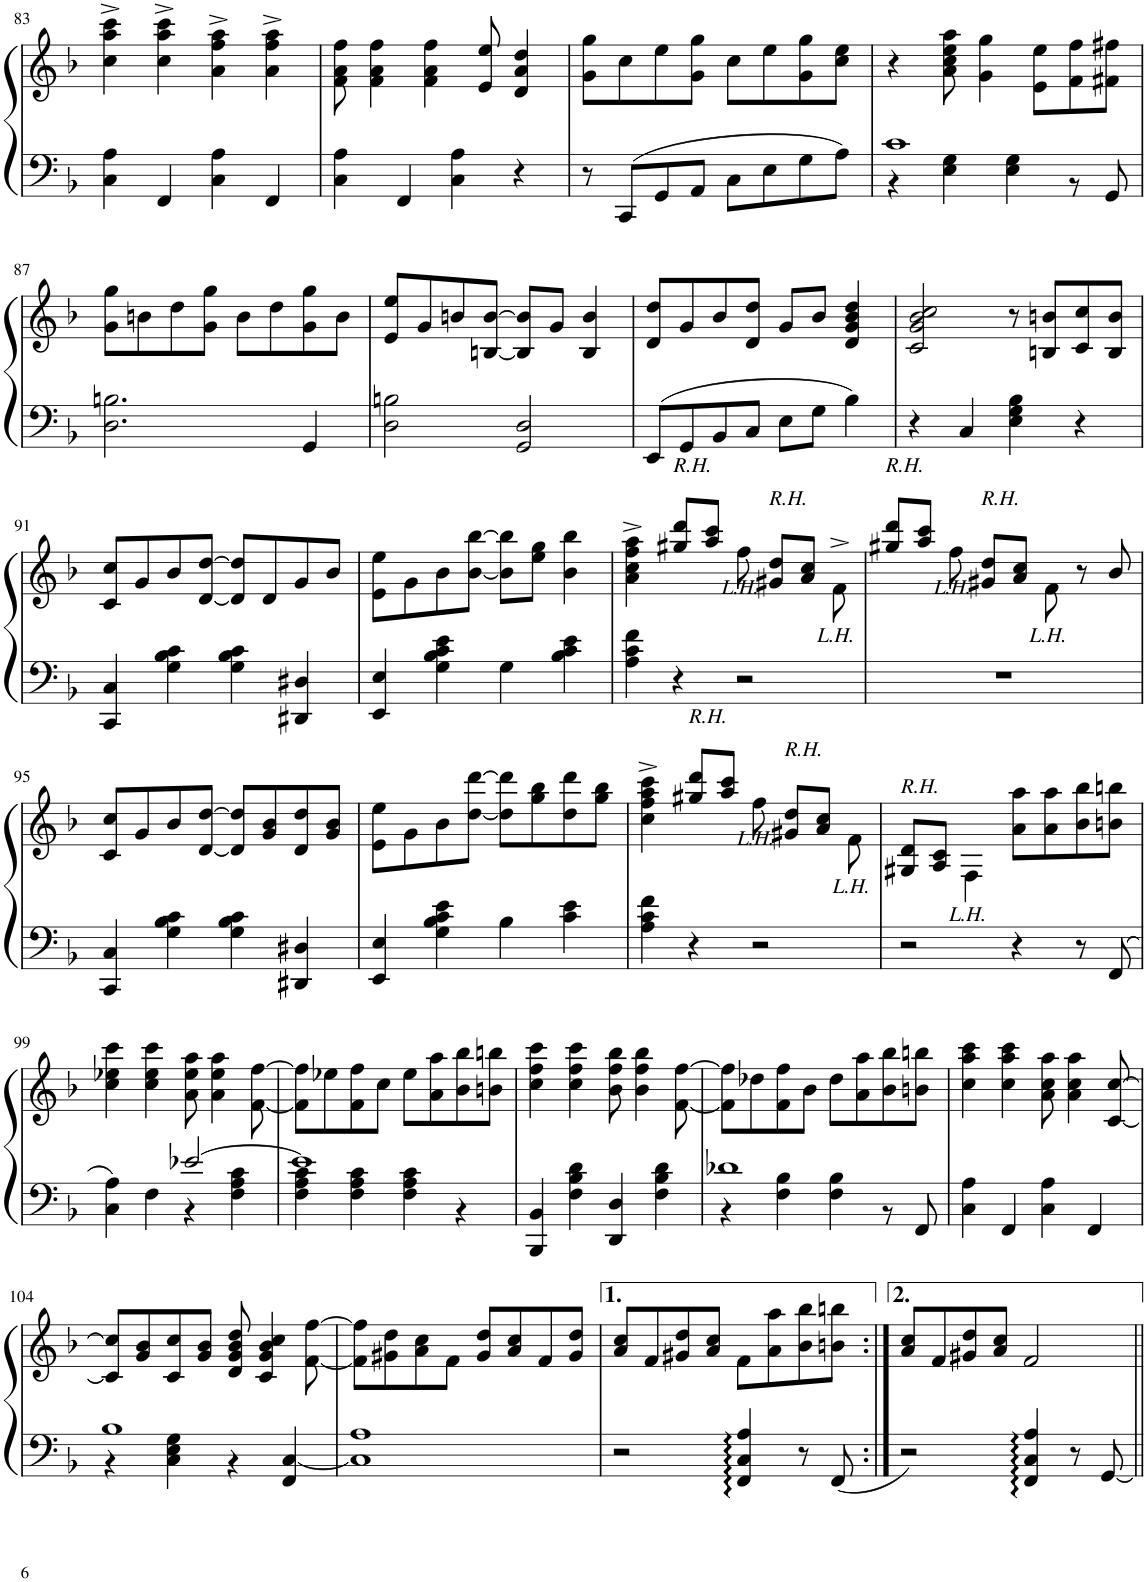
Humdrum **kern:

**kern	**kern
*part1	*part1
*staff2	*staff1
*I"Piano	*
*I'Pno.	*
!!LO:PB:g=z
*clefF4	*clefG2
*k[b-]	*k[b-]
*M2/2	*M2/2
*met(c|)	*met(c|)
=83	=83
4C\ 4A\	4cc\^ 4aa\^ 4ccc\^
4FF/	4cc\^ 4aa\^ 4ccc\^
4C\ 4A\	4a\^ 4ff\^ 4aa\^
4FF/	4a\^ 4ff\^ 4aa\^
=84	=84
4C\ 4A\	8f\ 8a\ 8ff\
.	4f\ 4a\ 4ff\
4FF/	.
.	4f\ 4a\ 4ff\
4C\ 4A\	.
.	8e/ 8ee/
4r	4d/ 4a/ 4dd/
=85	=85
8r	8g\ 8gg\L
8CC/L	8cc\
8GG/	8ee\
8AA/J	8g\ 8gg\J
8C\L	8cc\L
8E\	8ee\
8G\	8g\ 8gg\
8A\J	8cc\ 8ee\J
=86	=86
*^	*
1c	4r	4r
.	4E\ 4G\	8a\ 8cc\ 8ee\ 8aa\
.	.	4g\ 4gg\
.	4E\ 4G\	.
.	.	8e\ 8ee\L
.	8r	8f\ 8ff\
.	8GG/	8f#X\ 8ff#X\J
*v	*v	*
!!LO:LB:g=z
=87	=87
2.D\ 2.Bn\	8g\ 8gg\L
.	8bn\
.	8dd\
.	8g\ 8gg\J
.	8b\L
.	8dd\
4GG/	8g\ 8gg\
.	8b\J
=88	=88
2D\ 2Bn\	8e/ 8ee/L
.	8g/
.	8bn/
.	[8Bn/ [8b/J
2GG/ 2D/	8B/] 8b/]L
.	8g/J
.	4B/ 4b/
=89	=89
8EE/L	8d/ 8dd/L
8GG/	8g/
8BB-/	8b-/
8C/J	8d/ 8dd/J
8E\L	8g/L
8G\J	8b-/J
4B-\	4d/ 4g/ 4b-/ 4dd/
=90	=90
4r	2c/ 2g/ 2b-/ 2cc/
4C/	.
4E\ 4G\ 4B-\	8r
.	8Bn/ 8bn/L
4r	8c/ 8cc/
.	8B/ 8b/J
!!LO:LB:g=z
=91	=91
4CC/ 4C/	8c/ 8cc/L
.	8g/
4G\ 4B-\ 4c\	8b-/
.	[8d/ [8dd/J
4G\ 4B-\ 4c\	8d/] 8dd/]L
.	8d/
4DD#X/ 4D#X/	8g/
.	8b-/J
=92	=92
4EE/ 4E/	8e\ 8ee\L
.	8g\
4G\ 4B-\ 4c\ 4e\	8b-\
.	[8b-\ [8bb-\J
4G\	8b-\] 8bb-\]L
.	8ee\ 8gg\J
4B-\ 4c\ 4e\	4b-\ 4bb-\
=93	=93
4A\ 4c\ 4f\	4a\^ 4cc\^ 4ff\^ 4aa\^
!	!LO:TX:a:i:t=R.H.
4r	8gg#X/ 8ddd/L
.	8aa/ 8ccc/J
!	!LO:TX:b:i:t=L.H.
2r	8ff\
!	!LO:TX:a:i:t=R.H.
.	8g#X/ 8dd/L
.	8a/ 8cc/J
!	!LO:TX:b:i:t=L.H.
.	8f^\
=94	=94
!	!LO:TX:a:i:t=R.H.
1r	8gg#X/ 8ddd/L
.	8aa/ 8ccc/J
!	!LO:TX:b:i:t=L.H.
.	8ff\
!	!LO:TX:a:i:t=R.H.
.	8g#X/ 8dd/L
.	8a/ 8cc/J
!	!LO:TX:b:i:t=L.H.
.	8f\
.	8r
.	8b-/
!!LO:LB:g=z
=95	=95
4CC/ 4C/	8c/ 8cc/L
.	8g/
4G\ 4B-\ 4c\	8b-/
.	[8d/ [8dd/J
4G\ 4B-\ 4c\	8d/] 8dd/]L
.	8g/ 8b-/
4DD#X/ 4D#X/	8d/ 8dd/
.	8g/ 8b-/J
=96	=96
4EE/ 4E/	8e\ 8ee\L
.	8g\
4G\ 4B-\ 4c\ 4e\	8b-\
.	[8dd\ [8ddd\J
4B-\	8dd\] 8ddd\]L
.	8gg\ 8bb-\
4c\ 4e\	8dd\ 8ddd\
.	8gg\ 8bb-\J
=97	=97
4A\ 4c\ 4f\	4cc\^ 4ff\^ 4aa\^ 4ccc\^
!	!LO:TX:a:i:t=R.H.
4r	8gg#X/ 8ddd/L
.	8aa/ 8ccc/J
!	!LO:TX:b:i:t=L.H.
2r	8ff\
!	!LO:TX:a:i:t=R.H.
.	8g#X/ 8dd/L
.	8a/ 8cc/J
!	!LO:TX:b:i:t=L.H.
.	8f\
=98	=98
!	!LO:TX:a:i:t=R.H.
2r	8G#X/ 8d/L
.	8A/ 8c/J
!	!LO:TX:b:i:t=L.H.
.	4F\
4r	8a\ 8aa\L
.	8a\ 8aa\
8r	8b-\ 8bb-\
8FF/	8bn\ 8bbn\J
!!LO:LB:g=z
=99	=99
*^	*
4C\ 4A\	2ryy	4cc\ 4ee-X\ 4ccc\
4F\	.	4cc\ 4ee-\ 4ccc\
[2e-X/	4r	8a\ 8ee-\ 8aa\
.	.	4a\ 4ee-\ 4aa\
.	4F\ 4A\ 4c\	.
.	.	[8f\ [8ff\
=100	=100	=100
1e-]	4F\ 4A\ 4c\	8f\] 8ff\]L
.	.	8ee-X\
.	4F\ 4A\ 4c\	8f\ 8ff\
.	.	8cc\J
.	4F\ 4A\ 4c\	8ee-\L
.	.	8a\ 8aa\
.	4r	8b-\ 8bb-\
.	.	8bn\ 8bbn\J
*v	*v	*
=101	=101
4BBB-/ 4BB-/	4cc\ 4ff\ 4ccc\
4F\ 4B-\ 4d\	4cc\ 4ff\ 4ccc\
4DD/ 4D/	8b-\ 8ff\ 8bb-\
.	4b-\ 4ff\ 4bb-\
4F\ 4B-\ 4d\	.
.	[8f\ [8ff\
=102	=102
*^	*
1d-X	4r	8f\] 8ff\]L
.	.	8dd-X\
.	4F\ 4B-\	8f\ 8ff\
.	.	8b-\J
.	4F\ 4B-\	8dd-\L
.	.	8a\ 8aa\
.	8r	8b-\ 8bb-\
.	8FF/	8bn\ 8bbn\J
*v	*v	*
=103	=103
4C\ 4A\	4cc\ 4aa\ 4ccc\
4FF/	4cc\ 4aa\ 4ccc\
4C\ 4A\	8a\ 8cc\ 8aa\
.	4a\ 4cc\ 4aa\
4FF/	.
.	[8c/ [8cc/
!!LO:LB:g=z
=104	=104
*^	*
1B-	4r	8c/] 8cc/]L
.	.	8g/ 8b-/
.	4C\ 4E\ 4G\	8c/ 8cc/
.	.	8g/ 8b-/J
.	4r	8d/ 8g/ 8b-/ 8dd/
.	.	4c/ 4g/ 4b-/ 4cc/
.	4FF/ [<4C/	.
.	.	[8f\ [8ff\
*v	*v	*
=105	=105
1C] 1A	8f\] 8ff\]L
.	8g#X\ 8dd\
.	8a\ 8cc\
.	8f\J
.	8g#/ 8dd/L
.	8a/ 8cc/
.	8f/
.	8g#/ 8dd/J
=106	=106
2r	8a/ 8cc/L
.	8f/
.	8g#X/ 8dd/
.	8a/ 8cc/J
4FF/ 4C/ 4A/	8f\L
.	8a\ 8aa\
8r	8b-\ 8bb-\
8FF/	8bn\ 8bbn\J
=107:|!	=107:|!
2r	8a/ 8cc/L
.	8f/
.	8g#X/ 8dd/
.	8a/ 8cc/J
4FF/ 4C/ 4A/	2f/
8r	.
[<8GG/	.
=||	=||
*-	*-
